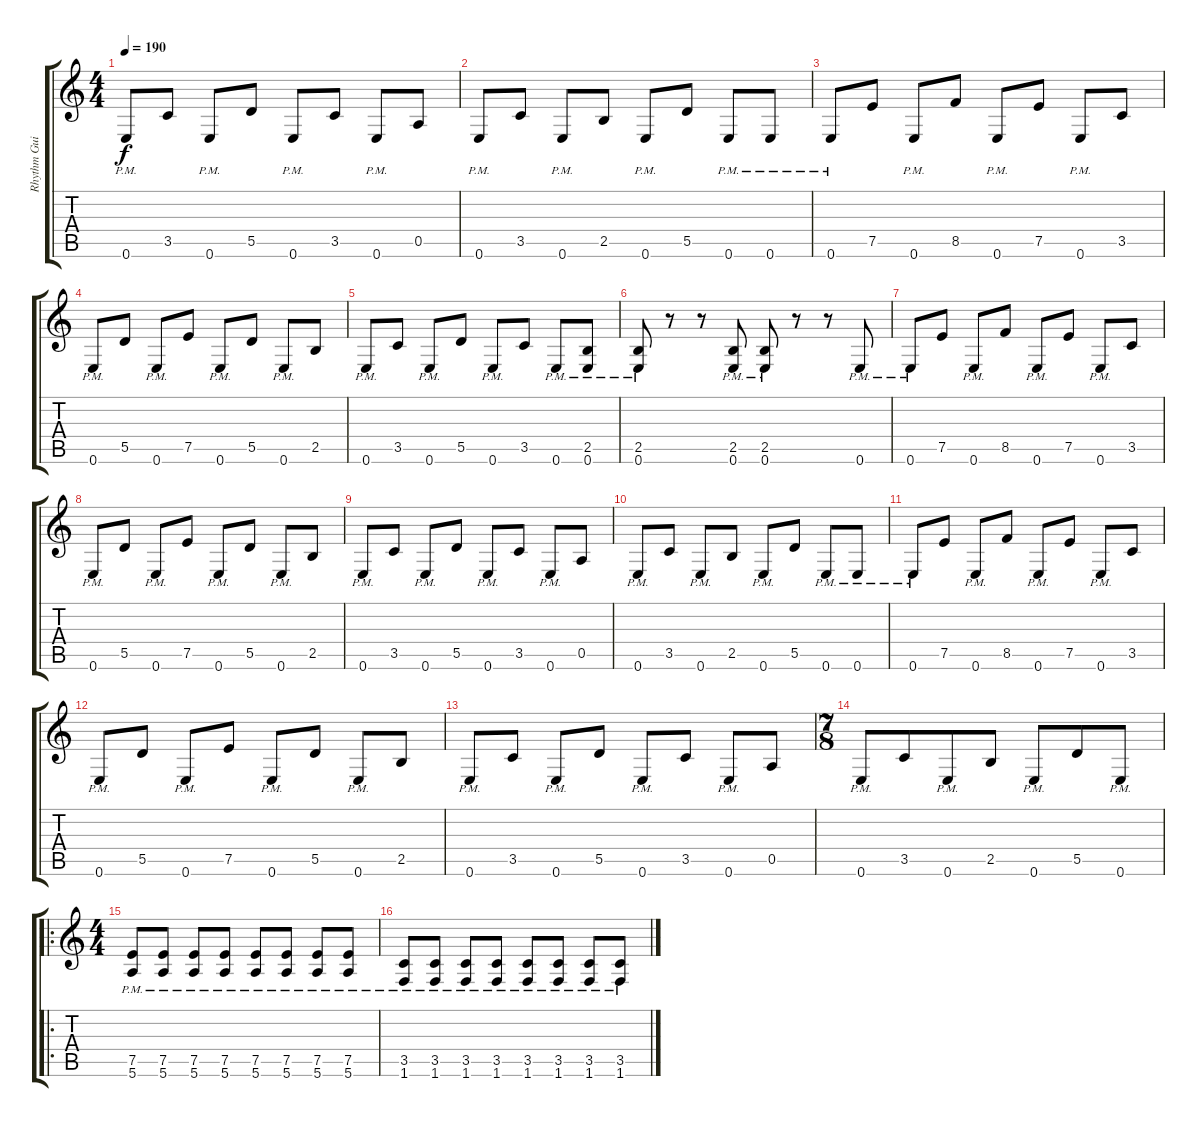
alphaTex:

\track ("Rhythm Guitar" "Rhythm Gui") {instrument distortionguitar}
\staff {score tabs}
\tuning (E4 B3 G3 D3 A2 E2) {hide}
\ts (4 4)
\tempo 190
\clef g2
\ks c
0.6{pm}.8{dy f} 3.5.8 0.6{pm}.8 5.5.8 0.6{pm}.8 3.5.8 0.6{pm}.8 0.5.8 |
0.6{pm}.8 3.5.8 0.6{pm}.8 2.5.8 0.6{pm}.8 5.5.8 0.6{pm}.8 0.6{pm}.8 |
0.6{pm}.8 7.5.8 0.6{pm}.8 8.5.8 0.6{pm}.8 7.5.8 0.6{pm}.8 3.5.8 |
0.6{pm}.8 5.5.8 0.6{pm}.8 7.5.8 0.6{pm}.8 5.5.8 0.6{pm}.8 2.5.8 |
0.6{pm}.8 3.5.8 0.6{pm}.8 5.5.8 0.6{pm}.8 3.5.8 0.6{pm}.8 (2.5{pm} 0.6{pm}).8 |
(2.5{pm} 0.6{pm}).8 r.8 r.8 (2.5{pm} 0.6{pm}).8 (2.5{pm} 0.6{pm}).8 r.8 r.8 0.6{pm}.8 |
0.6{pm}.8 7.5.8 0.6{pm}.8 8.5.8 0.6{pm}.8 7.5.8 0.6{pm}.8 3.5.8 |
0.6{pm}.8 5.5.8 0.6{pm}.8 7.5.8 0.6{pm}.8 5.5.8 0.6{pm}.8 2.5.8 |
0.6{pm}.8 3.5.8 0.6{pm}.8 5.5.8 0.6{pm}.8 3.5.8 0.6{pm}.8 0.5.8 |
0.6{pm}.8 3.5.8 0.6{pm}.8 2.5.8 0.6{pm}.8 5.5.8 0.6{pm}.8 0.6{pm}.8 |
0.6{pm}.8 7.5.8 0.6{pm}.8 8.5.8 0.6{pm}.8 7.5.8 0.6{pm}.8 3.5.8 |
0.6{pm}.8 5.5.8 0.6{pm}.8 7.5.8 0.6{pm}.8 5.5.8 0.6{pm}.8 2.5.8 |
0.6{pm}.8 3.5.8 0.6{pm}.8 5.5.8 0.6{pm}.8 3.5.8 0.6{pm}.8 0.5.8 |
\ts (7 8)
0.6{pm}.8 3.5.8 0.6{pm}.8 2.5.8 0.6{pm}.8 5.5.8 0.6{pm}.8 |
\ro
\ts (4 4)
(7.5{pm} 5.6{pm}).8 (7.5{pm} 5.6{pm}).8 (7.5{pm} 5.6{pm}).8 (7.5{pm} 5.6{pm}).8 (7.5{pm} 5.6{pm}).8 (7.5{pm} 5.6{pm}).8 (7.5{pm} 5.6{pm}).8 (7.5{pm} 5.6{pm}).8 |
(3.5{pm} 1.6{pm}).8 (3.5{pm} 1.6{pm}).8 (3.5{pm} 1.6{pm}).8 (3.5{pm} 1.6{pm}).8 (3.5{pm} 1.6{pm}).8 (3.5{pm} 1.6{pm}).8 (3.5{pm} 1.6{pm}).8 (3.5{pm} 1.6{pm}).8
